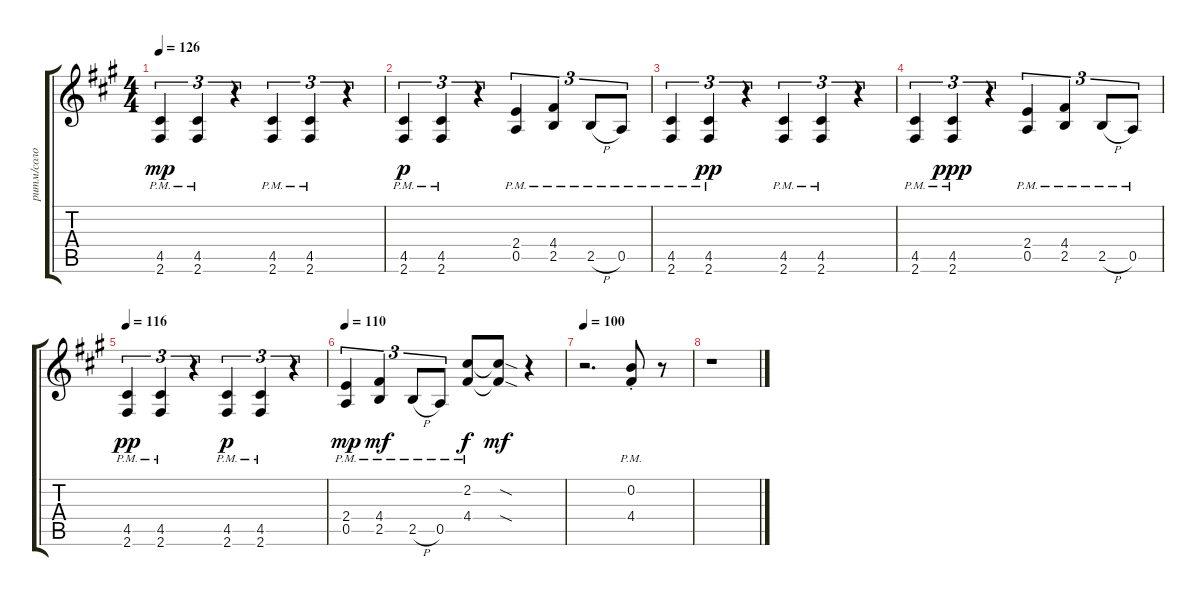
\track ("ритм/соло" "ритм/соло") {instrument overdrivenguitar}
\staff {score tabs}
\tuning (E4 B3 G3 D3 A2 E2) {hide}
\ts (4 4)
\tempo 126
\clef g2
\ks f#minor
(4.5{pm} 2.6{pm}).4{tu (3 2) dy mp} (4.5{pm} 2.6{pm}).4{tu (3 2)} r.4{tu (3 2)} (4.5{pm} 2.6{pm}).4{tu (3 2)} (4.5{pm} 2.6{pm}).4{tu (3 2)} r.4{tu (3 2)} |
(4.5{pm} 2.6{pm}).4{tu (3 2) dy p} (4.5{pm} 2.6{pm}).4{tu (3 2)} r.4{tu (3 2)} (2.4{pm} 0.5{pm}).4{tu (3 2)} (4.4{pm} 2.5{pm}).4{tu (3 2)} 2.5{h pm}.8{tu (3 2)} 0.5{pm}.8{tu (3 2)} |
(4.5{pm} 2.6{pm}).4{tu (3 2)} (4.5{pm} 2.6{pm}).4{tu (3 2) dy pp} r.4{tu (3 2)} (4.5{pm} 2.6{pm}).4{tu (3 2)} (4.5{pm} 2.6{pm}).4{tu (3 2)} r.4{tu (3 2)} |
(4.5{pm} 2.6{pm}).4{tu (3 2)} (4.5{pm} 2.6{pm}).4{tu (3 2) dy ppp} r.4{tu (3 2)} (2.4{pm} 0.5{pm}).4{tu (3 2)} (4.4{pm} 2.5{pm}).4{tu (3 2)} 2.5{h pm}.8{tu (3 2)} 0.5{pm}.8{tu (3 2)} |
\tempo 116
(4.5{pm} 2.6{pm}).4{tu (3 2) dy pp} (4.5{pm} 2.6{pm}).4{tu (3 2)} r.4{tu (3 2)} (4.5{pm} 2.6{pm}).4{tu (3 2) dy p} (4.5{pm} 2.6{pm}).4{tu (3 2)} r.4{tu (3 2)} |
\tempo 110
(2.4{pm} 0.5{pm}).4{tu (3 2) dy mp} (4.4{pm} 2.5{pm}).4{tu (3 2) dy mf} 2.5{h pm}.8{tu (3 2)} 0.5{pm}.8{tu (3 2)} (2.2{pm} 4.4{pm}).8{dy f} (2.2{sod t} 4.4{sod t}).8{dy mf} r.4 |
\tempo 100
r.2{d} (0.2{pm st} 4.4{pm st}).8 r.8 |
r.1
